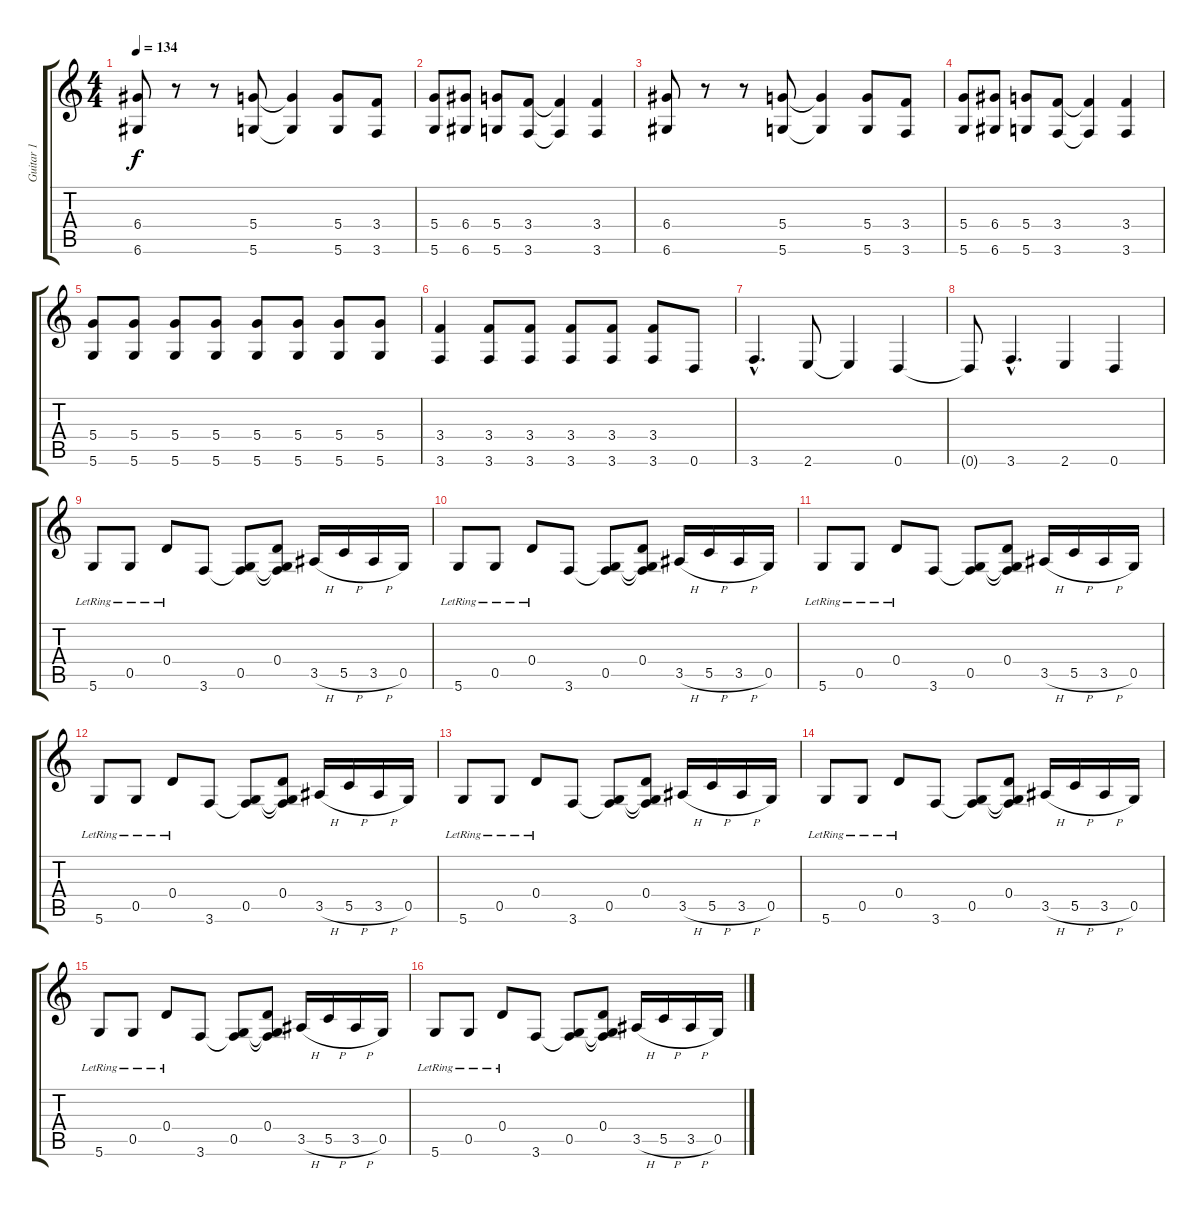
\track ("Guitar 1" "Guitar 1") {instrument overdrivenguitar}
\staff {score tabs}
\tuning (E4 B3 G3 D3 G2 D2) {hide}
\ts (4 4)
\tempo 134
\clef g2
\ks c
(6.4 6.6).8{dy f} r.8 r.8 (5.4 5.6).8 (5.4{t} 5.6{t}).4 (5.4 5.6).8 (3.4 3.6).8 |
(5.4 5.6).8 (6.4 6.6).8 (5.4 5.6).8 (3.4 3.6).8 (3.4{t} 3.6{t}).4 (3.4 3.6).4 |
(6.4 6.6).8 r.8 r.8 (5.4 5.6).8 (5.4{t} 5.6{t}).4 (5.4 5.6).8 (3.4 3.6).8 |
(5.4 5.6).8 (6.4 6.6).8 (5.4 5.6).8 (3.4 3.6).8 (3.4{t} 3.6{t}).4 (3.4 3.6).4 |
(5.4 5.6).8 (5.4 5.6).8 (5.4 5.6).8 (5.4 5.6).8 (5.4 5.6).8 (5.4 5.6).8 (5.4 5.6).8 (5.4 5.6).8 |
(3.4 3.6).4 (3.4 3.6).8 (3.4 3.6).8 (3.4 3.6).8 (3.4 3.6).8 (3.4 3.6).8 0.6.8 |
3.6{hac}.4{d} 2.6.8 2.6{t}.4 0.6.4 |
0.6{t}.8 3.6{hac}.4{d} 2.6.4 0.6.4 |
5.6{lr}.8 0.5{lr}.8 0.4{lr}.8 3.6.8 (0.5 3.6{t}).8 (0.4 0.5{t} 3.6{t}).8 3.5{h}.16 5.5{h}.16 3.5{h}.16 0.5.16 |
5.6{lr}.8 0.5{lr}.8 0.4{lr}.8 3.6.8 (0.5 3.6{t}).8 (0.4 0.5{t} 3.6{t}).8 3.5{h}.16 5.5{h}.16 3.5{h}.16 0.5.16 |
5.6{lr}.8 0.5{lr}.8 0.4{lr}.8 3.6.8 (0.5 3.6{t}).8 (0.4 0.5{t} 3.6{t}).8 3.5{h}.16 5.5{h}.16 3.5{h}.16 0.5.16 |
5.6{lr}.8 0.5{lr}.8 0.4{lr}.8 3.6.8 (0.5 3.6{t}).8 (0.4 0.5{t} 3.6{t}).8 3.5{h}.16 5.5{h}.16 3.5{h}.16 0.5.16 |
5.6{lr}.8 0.5{lr}.8 0.4{lr}.8 3.6.8 (0.5 3.6{t}).8 (0.4 0.5{t} 3.6{t}).8 3.5{h}.16 5.5{h}.16 3.5{h}.16 0.5.16 |
5.6{lr}.8 0.5{lr}.8 0.4{lr}.8 3.6.8 (0.5 3.6{t}).8 (0.4 0.5{t} 3.6{t}).8 3.5{h}.16 5.5{h}.16 3.5{h}.16 0.5.16 |
5.6{lr}.8 0.5{lr}.8 0.4{lr}.8 3.6.8 (0.5 3.6{t}).8 (0.4 0.5{t} 3.6{t}).8 3.5{h}.16 5.5{h}.16 3.5{h}.16 0.5.16 |
5.6{lr}.8 0.5{lr}.8 0.4{lr}.8 3.6.8 (0.5 3.6{t}).8 (0.4 0.5{t} 3.6{t}).8 3.5{h}.16 5.5{h}.16 3.5{h}.16 0.5.16
